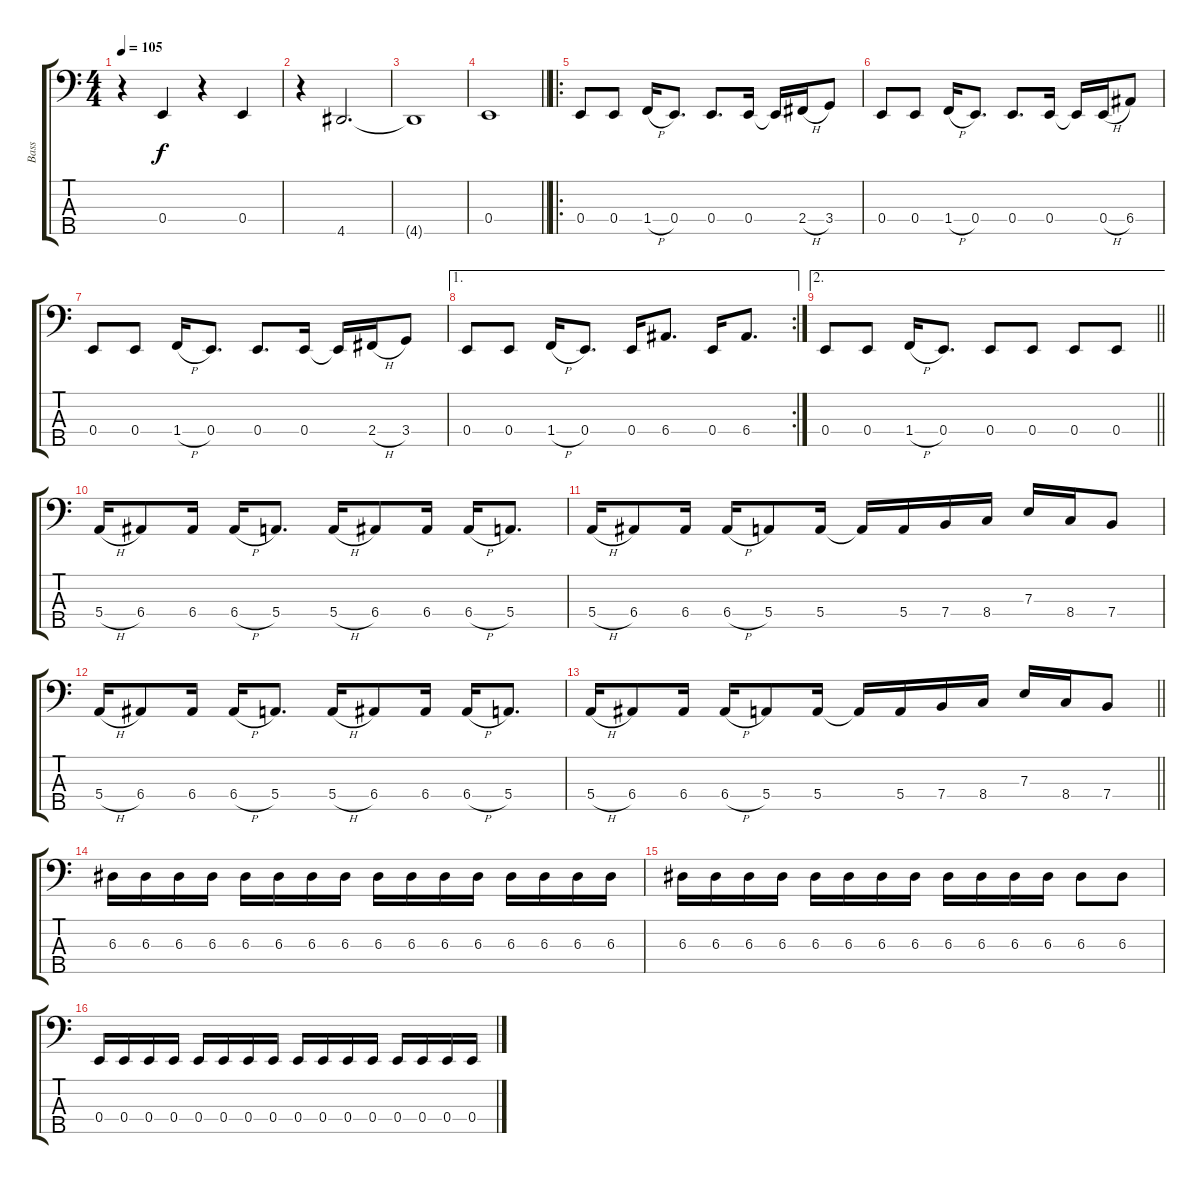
\track ("Bass" "Bass") {instrument electricbassfinger}
\staff {score tabs}
\tuning (G2 D2 A1 E1 B0) {hide}
\ts (4 4)
\tempo 105
\clef f4
\ks c
r.4{dy f} 0.4.4 r.4 0.4.4 |
r.4 4.5.2{d} |
4.5{t}.1 |
\barLineRight lightlight
0.4.1 |
\ro
0.4.8 0.4.8 1.4{h}.16 0.4.8{d} 0.4.8{d} 0.4.16 0.4{t}.16 2.4{h}.16 3.4.8 |
0.4.8 0.4.8 1.4{h}.16 0.4.8{d} 0.4.8{d} 0.4.16 0.4{t}.16 0.4{h}.16 6.4.8 |
0.4.8 0.4.8 1.4{h}.16 0.4.8{d} 0.4.8{d} 0.4.16 0.4{t}.16 2.4{h}.16 3.4.8 |
\ae 1
\rc 2
0.4.8 0.4.8 1.4{h}.16 0.4.8{d} 0.4.16 6.4.8{d} 0.4.16 6.4.8{d} |
\ae 2
\barLineRight lightlight
0.4.8 0.4.8 1.4{h}.16 0.4.8{d} 0.4.8 0.4.8 0.4.8 0.4.8 |
5.4{h}.16 6.4.8 6.4.16 6.4{h}.16 5.4.8{d} 5.4{h}.16 6.4.8 6.4.16 6.4{h}.16 5.4.8{d} |
5.4{h}.16 6.4.8 6.4.16 6.4{h}.16 5.4.8 5.4.16 5.4{t}.16 5.4.16 7.4.16 8.4.16 7.3.16 8.4.16 7.4.8 |
5.4{h}.16 6.4.8 6.4.16 6.4{h}.16 5.4.8{d} 5.4{h}.16 6.4.8 6.4.16 6.4{h}.16 5.4.8{d} |
\barLineRight lightlight
5.4{h}.16 6.4.8 6.4.16 6.4{h}.16 5.4.8 5.4.16 5.4{t}.16 5.4.16 7.4.16 8.4.16 7.3.16 8.4.16 7.4.8 |
6.3.16 6.3.16 6.3.16 6.3.16 6.3.16 6.3.16 6.3.16 6.3.16 6.3.16 6.3.16 6.3.16 6.3.16 6.3.16 6.3.16 6.3.16 6.3.16 |
6.3.16 6.3.16 6.3.16 6.3.16 6.3.16 6.3.16 6.3.16 6.3.16 6.3.16 6.3.16 6.3.16 6.3.16 6.3.8 6.3.8 |
0.4.16 0.4.16 0.4.16 0.4.16 0.4.16 0.4.16 0.4.16 0.4.16 0.4.16 0.4.16 0.4.16 0.4.16 0.4.16 0.4.16 0.4.16 0.4.16
